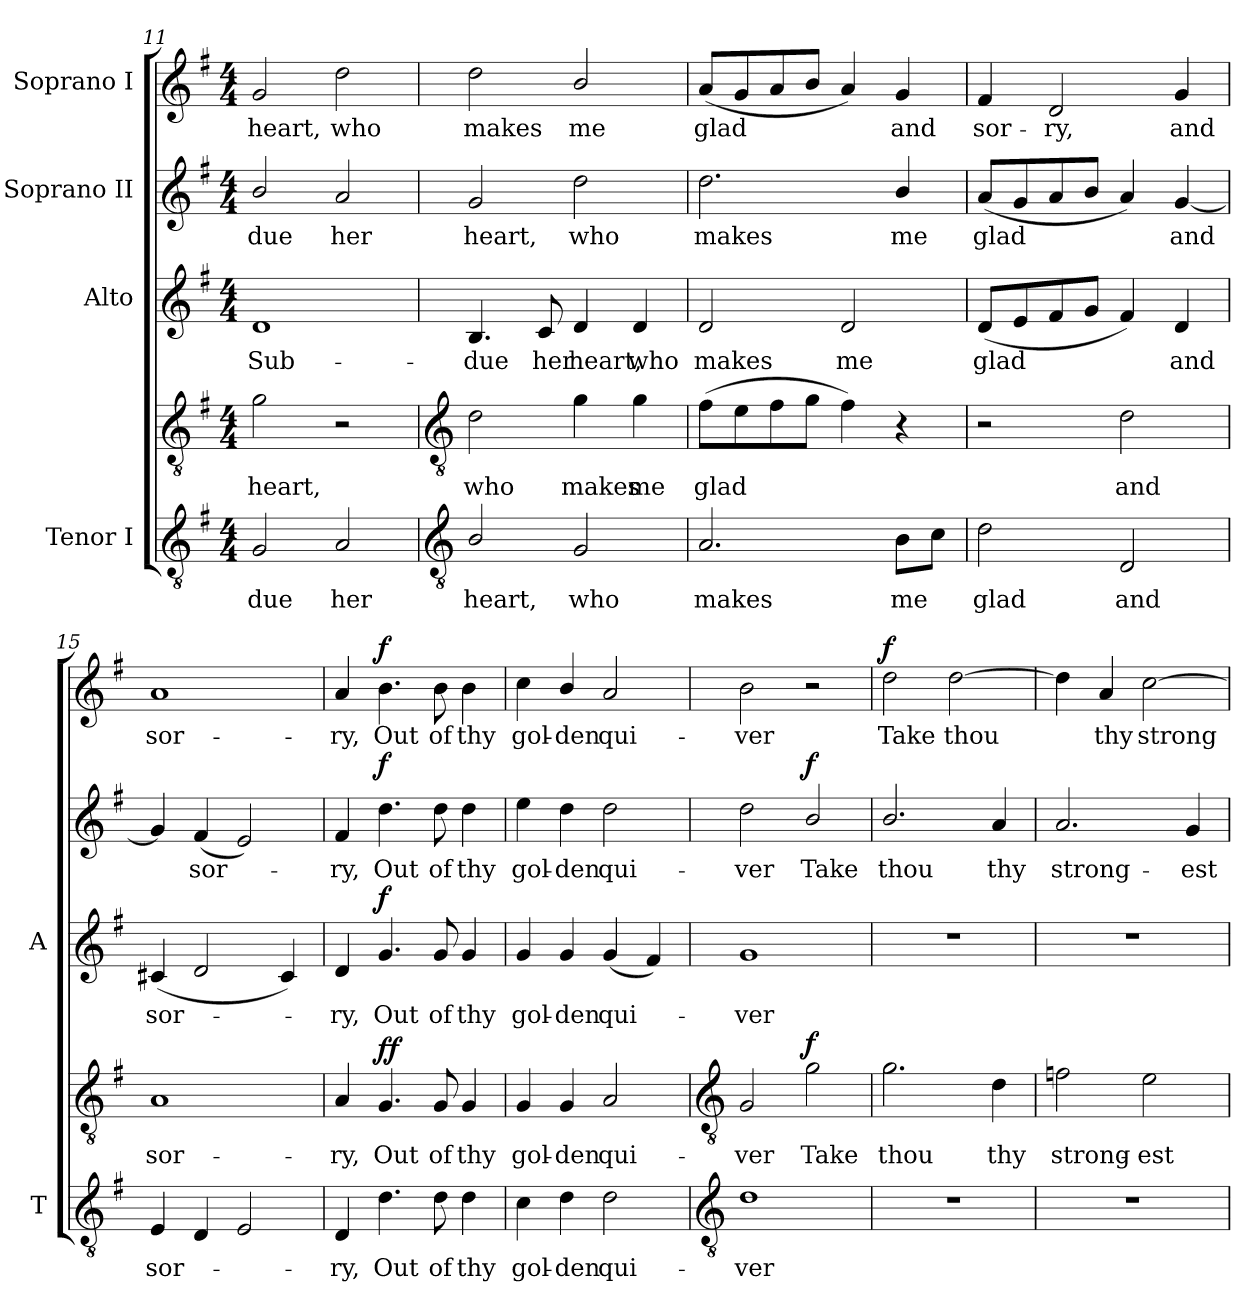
**kern	**text	**kern	**text	**dynam	**kern	**text	**dynam	**kern	**text	**dynam	**kern	**text	**dynam
*part4	*part4	*part4	*part4	*part4	*part3	*part3	*part3	*part2	*part2	*part2	*part1	*part1	*part1
*staff5	*staff5	*staff4	*staff4	*staff4/5	*staff3	*staff3	*staff3	*staff2	*staff2	*staff2	*staff1	*staff1	*staff1
*I"Tenor I	*	*	*	*	*I"Alto	*	*	*I"Soprano II	*	*	*I"Soprano I	*	*
*I'T	*	*	*	*	*I'A	*	*	*	*	*	*	*	*
*clefGv2	*	*clefGv2	*	*	*clefG2	*	*	*clefG2	*	*	*clefG2	*	*
*k[f#]	*	*k[f#]	*	*	*k[f#]	*	*	*k[f#]	*	*	*k[f#]	*	*
*G:	*	*G:	*	*	*G:	*	*	*G:	*	*	*G:	*	*
*M4/4	*	*M4/4	*	*	*M4/4	*	*	*M4/4	*	*	*M4/4	*	*
=11	=11	=11	=11	=11	=11	=11	=11	=11	=11	=11	=11	=11	=11
!	!LO:LY:b	!	!LO:LY:b	!	!	!LO:LY:b	!	!	!LO:LY:b	!	!	!LO:LY:b	!
2G	due	2g	-heart,	.	1d	Sub-	.	2b/	-due	.	2g	heart,	.
!	!LO:LY:b	!	!	!	!	!	!	!	!LO:LY:b	!	!	!LO:LY:b	!
2A	her	2r	.	.	.	.	.	2a	her	.	2dd	who	.
!!LO:LB:g=z
=12	=12	=12	=12	=12	=12	=12	=12	=12	=12	=12	=12	=12	=12
*clefGv2	*	*clefGv2	*	*	*	*	*	*	*	*	*	*	*
!	!LO:LY:b	!	!LO:LY:b	!	!	!LO:LY:b	!	!	!LO:LY:b	!	!	!LO:LY:b	!
2B/	heart,	2d	who	.	4.B	-due	.	2g	heart,	.	2dd	makes	.
!	!	!	!	!	!	!LO:LY:b	!	!	!	!	!	!	!
.	.	.	.	.	8c	her	.	.	.	.	.	.	.
!	!LO:LY:b	!	!LO:LY:b	!	!	!LO:LY:b	!	!	!LO:LY:b	!	!	!LO:LY:b	!
2G	who	4g	makes	.	4d	heart,	.	2dd	who	.	2b/	me	.
!	!	!	!LO:LY:b	!	!	!LO:LY:b	!	!	!	!	!	!	!
.	.	4g	me	.	4d	who	.	.	.	.	.	.	.
=13	=13	=13	=13	=13	=13	=13	=13	=13	=13	=13	=13	=13	=13
!	!LO:LY:b	!	!LO:LY:b	!	!	!LO:LY:b	!	!	!LO:LY:b	!	!	!LO:LY:b	!
2.A	makes	(>8f#L	glad	.	2d	makes	.	2.dd	makes	.	(<8aL	glad	.
.	.	8e	.	.	.	.	.	.	.	.	8g	.	.
.	.	8f#	.	.	.	.	.	.	.	.	8a	.	.
.	.	8gJ	.	.	.	.	.	.	.	.	8bJ	.	.
!	!	!	!	!	!	!LO:LY:b	!	!	!	!	!	!	!
.	.	4f#)	.	.	2d	me	.	.	.	.	4a)	.	.
!	!LO:LY:b	!	!	!	!	!	!	!	!LO:LY:b	!	!	!LO:LY:b	!
8BL	me	4r	.	.	.	.	.	4b/	me	.	4g	and	.
8cJ	.	.	.	.	.	.	.	.	.	.	.	.	.
=14	=14	=14	=14	=14	=14	=14	=14	=14	=14	=14	=14	=14	=14
!	!LO:LY:b	!	!	!	!	!LO:LY:b	!	!	!LO:LY:b	!	!	!LO:LY:b	!
2d	glad	2r	.	.	(<8dL	glad	.	(<8aL	glad	.	4f#	sor-	.
.	.	.	.	.	8e	.	.	8g	.	.	.	.	.
!	!	!	!	!	!	!	!	!	!	!	!	!LO:LY:b	!
.	.	.	.	.	8f#	.	.	8a	.	.	2d	-ry,	.
.	.	.	.	.	8gJ	.	.	8bJ	.	.	.	.	.
!	!LO:LY:b	!	!LO:LY:b	!	!	!	!	!	!	!	!	!	!
2D	and	2d	and	.	4f#)	.	.	4a)	.	.	.	.	.
!	!	!	!	!	!	!LO:LY:b	!	!	!LO:LY:b	!	!	!LO:LY:b	!
.	.	.	.	.	4d	and	.	[4g	and	.	4g	and	.
=15	=15	=15	=15	=15	=15	=15	=15	=15	=15	=15	=15	=15	=15
!	!LO:LY:b	!	!LO:LY:b	!	!	!LO:LY:b	!	!	!	!	!	!LO:LY:b	!
4E	-sor-	1A	sor-	.	(<4c#X	sor-	.	4g]	.	.	1a	sor-	.
!	!	!	!	!	!	!	!	!	!LO:LY:b	!	!	!	!
4D	.	.	.	.	2d	.	.	(<4f#	sor-	.	.	.	.
2E	.	.	.	.	.	.	.	2e)	.	.	.	.	.
.	.	.	.	.	4c#)	.	.	.	.	.	.	.	.
=16	=16	=16	=16	=16	=16	=16	=16	=16	=16	=16	=16	=16	=16
!	!LO:LY:b	!	!LO:LY:b	!	!	!LO:LY:b	!	!	!LO:LY:b	!	!	!LO:LY:b	!
4D	ry,	4A	ry,	.	4d	ry,	.	4f#	ry,	.	4a	-ry,	.
!	!LO:LY:b	!	!LO:LY:b	!LO:DY:b=2	!	!LO:LY:b	!	!	!LO:LY:b	!	!	!LO:LY:b	!
!	!	!	!	!LO:DY:n=1:b	!	!	!LO:DY:b	!	!	!LO:DY:b	!	!	!LO:DY:b
4.d	Out	4.G	Out	f f	4.g	Out	f	4.dd	Out	f	4.b	Out	f
!	!LO:LY:b	!	!LO:LY:b	!	!	!LO:LY:b	!	!	!LO:LY:b	!	!	!LO:LY:b	!
8d	of	8G	of	.	8g	of	.	8dd	of	.	8b	of	.
!	!LO:LY:b	!	!LO:LY:b	!	!	!LO:LY:b	!	!	!LO:LY:b	!	!	!LO:LY:b	!
4d	thy	4G	thy	.	4g	thy	.	4dd	thy	.	4b	thy	.
=17	=17	=17	=17	=17	=17	=17	=17	=17	=17	=17	=17	=17	=17
!	!LO:LY:b	!	!LO:LY:b	!	!	!LO:LY:b	!	!	!LO:LY:b	!	!	!LO:LY:b	!
4c	-gol-	4G	gol-	.	4g	gol-	.	4ee	gol-	.	4cc	gol-	.
!	!LO:LY:b	!	!LO:LY:b	!	!	!LO:LY:b	!	!	!LO:LY:b	!	!	!LO:LY:b	!
4d	-den	4G	-den	.	4g	-den	.	4dd	-den	.	4b/	-den	.
!	!LO:LY:b	!	!LO:LY:b	!	!	!LO:LY:b	!	!	!LO:LY:b	!	!	!LO:LY:b	!
2d	qui-	2A	qui-	.	(<4g	qui-	.	2dd	qui-	.	2a	qui-	.
.	.	.	.	.	4f#)	.	.	.	.	.	.	.	.
!!LO:LB:g=z
=18	=18	=18	=18	=18	=18	=18	=18	=18	=18	=18	=18	=18	=18
*clefGv2	*	*clefGv2	*	*	*	*	*	*	*	*	*	*	*
!	!LO:LY:b	!	!LO:LY:b	!	!	!LO:LY:b	!	!	!LO:LY:b	!	!	!LO:LY:b	!
1d	ver	2G	-ver	.	1g	ver	.	2dd	-ver	.	2b	-ver	.
!	!	!	!LO:LY:b	!LO:DY:b	!	!	!	!	!LO:LY:b	!LO:DY:b	!	!	!
.	.	2g	Take	f	.	.	.	2b/	Take	f	2r	.	.
=19	=19	=19	=19	=19	=19	=19	=19	=19	=19	=19	=19	=19	=19
!	!	!	!LO:LY:b	!	!	!	!	!	!LO:LY:b	!	!	!LO:LY:b	!LO:DY:b
1r	.	2.g	thou	.	1r	.	.	2.b/	thou	.	2dd	Take	f
!	!	!	!	!	!	!	!	!	!	!	!	!LO:LY:b	!
.	.	.	.	.	.	.	.	.	.	.	[2dd	thou	.
!	!	!	!LO:LY:b	!	!	!	!	!	!LO:LY:b	!	!	!	!
.	.	4d	thy	.	.	.	.	4a	thy	.	.	.	.
=20	=20	=20	=20	=20	=20	=20	=20	=20	=20	=20	=20	=20	=20
!	!	!	!LO:LY:b	!	!	!	!	!	!LO:LY:b	!	!	!	!
1r	.	2fn	strong-	.	1r	.	.	2.a	strong-	.	4dd]	.	.
!	!	!	!	!	!	!	!	!	!	!	!	!LO:LY:b	!
.	.	.	.	.	.	.	.	.	.	.	4a	thy	.
!	!	!	!LO:LY:b	!	!	!	!	!	!	!	!	!LO:LY:b	!
.	.	2e	-est	.	.	.	.	.	.	.	[2cc	strong-	.
!	!	!	!	!	!	!	!	!	!LO:LY:b	!	!	!	!
.	.	.	.	.	.	.	.	4g	-est	.	.	.	.
=	=	=	=	=	=	=	=	=	=	=	=	=	=
*-	*-	*-	*-	*-	*-	*-	*-	*-	*-	*-	*-	*-	*-
